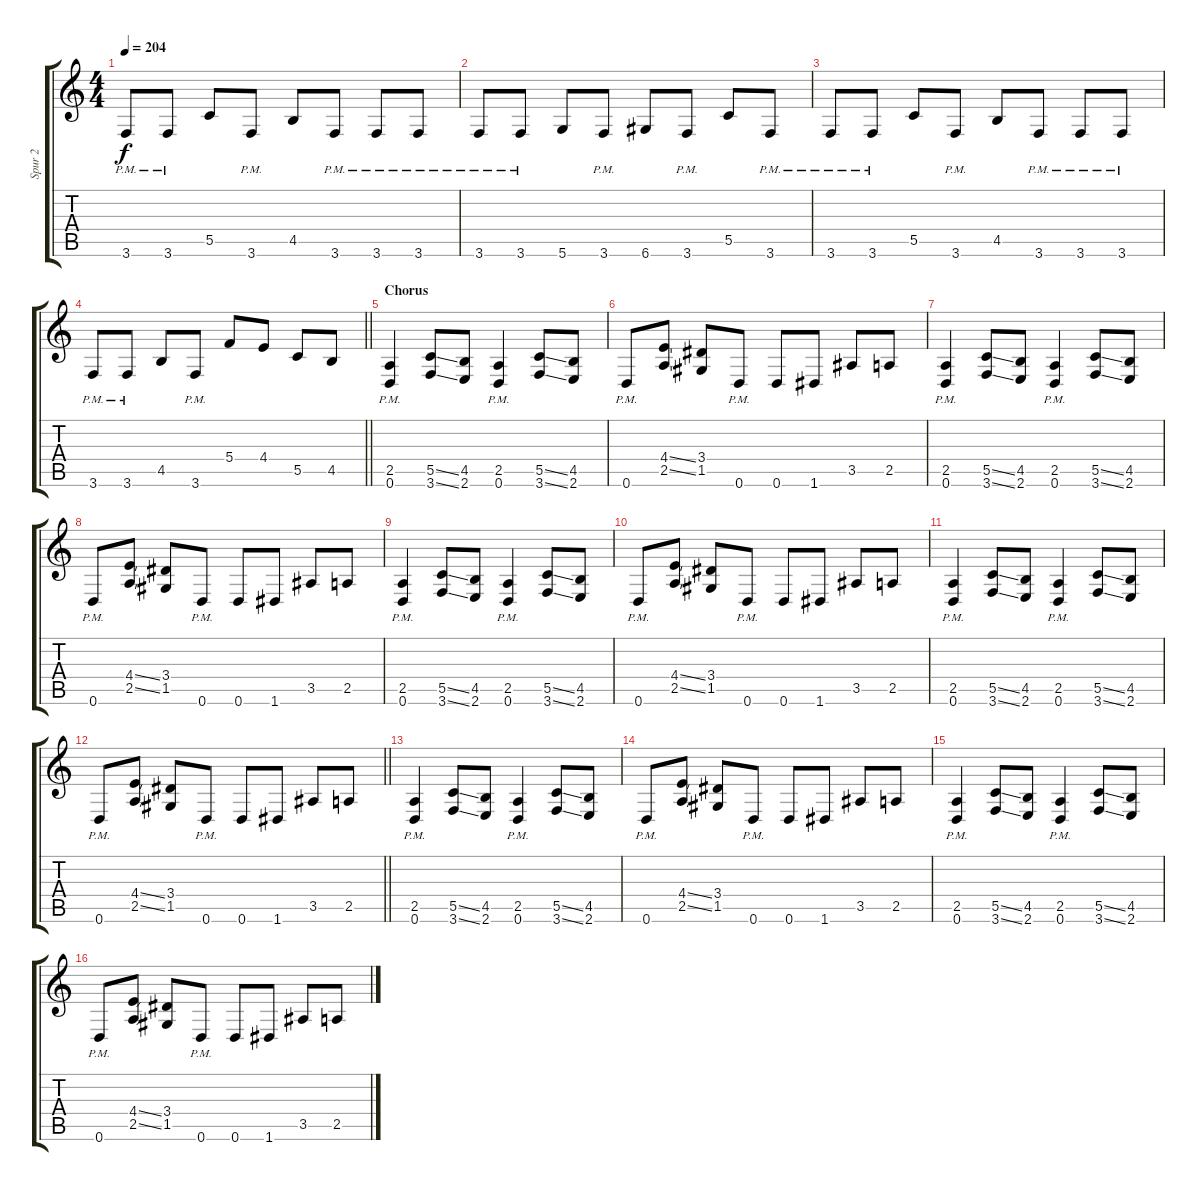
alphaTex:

\track ("Spur 2" "Spur 2") {instrument distortionguitar}
\staff {score tabs}
\tuning (D4 A3 F3 C3 G2 D2) {hide}
\ts (4 4)
\tempo 204
\clef g2
\ks c
3.6{pm}.8{dy f} 3.6{pm}.8 5.5.8 3.6{pm}.8 4.5.8 3.6{pm}.8 3.6{pm}.8 3.6{pm}.8 |
3.6{pm}.8 3.6{pm}.8 5.6.8 3.6{pm}.8 6.6.8 3.6{pm}.8 5.5.8 3.6{pm}.8 |
3.6{pm}.8 3.6{pm}.8 5.5.8 3.6{pm}.8 4.5.8 3.6{pm}.8 3.6{pm}.8 3.6{pm}.8 |
\barLineRight lightlight
3.6{pm}.8 3.6{pm}.8 4.5.8 3.6{pm}.8 5.4.8 4.4.8 5.5.8 4.5.8 |
\section ("" "Chorus")
(2.5{pm} 0.6{pm}).4 (5.5{ss} 3.6{ss}).8 (4.5 2.6).8 (2.5{pm} 0.6{pm}).4 (5.5{ss} 3.6{ss}).8 (4.5 2.6).8 |
0.6{pm}.8 (4.4{ss} 2.5{ss}).8 (3.4 1.5).8 0.6{pm}.8 0.6.8 1.6.8 3.5.8 2.5.8 |
(2.5{pm} 0.6{pm}).4 (5.5{ss} 3.6{ss}).8 (4.5 2.6).8 (2.5{pm} 0.6{pm}).4 (5.5{ss} 3.6{ss}).8 (4.5 2.6).8 |
0.6{pm}.8 (4.4{ss} 2.5{ss}).8 (3.4 1.5).8 0.6{pm}.8 0.6.8 1.6.8 3.5.8 2.5.8 |
(2.5{pm} 0.6{pm}).4 (5.5{ss} 3.6{ss}).8 (4.5 2.6).8 (2.5{pm} 0.6{pm}).4 (5.5{ss} 3.6{ss}).8 (4.5 2.6).8 |
0.6{pm}.8 (4.4{ss} 2.5{ss}).8 (3.4 1.5).8 0.6{pm}.8 0.6.8 1.6.8 3.5.8 2.5.8 |
(2.5{pm} 0.6{pm}).4 (5.5{ss} 3.6{ss}).8 (4.5 2.6).8 (2.5{pm} 0.6{pm}).4 (5.5{ss} 3.6{ss}).8 (4.5 2.6).8 |
\barLineRight lightlight
0.6{pm}.8 (4.4{ss} 2.5{ss}).8 (3.4 1.5).8 0.6{pm}.8 0.6.8 1.6.8 3.5.8 2.5.8 |
(2.5{pm} 0.6{pm}).4 (5.5{ss} 3.6{ss}).8 (4.5 2.6).8 (2.5{pm} 0.6{pm}).4 (5.5{ss} 3.6{ss}).8 (4.5 2.6).8 |
0.6{pm}.8 (4.4{ss} 2.5{ss}).8 (3.4 1.5).8 0.6{pm}.8 0.6.8 1.6.8 3.5.8 2.5.8 |
(2.5{pm} 0.6{pm}).4 (5.5{ss} 3.6{ss}).8 (4.5 2.6).8 (2.5{pm} 0.6{pm}).4 (5.5{ss} 3.6{ss}).8 (4.5 2.6).8 |
0.6{pm}.8 (4.4{ss} 2.5{ss}).8 (3.4 1.5).8 0.6{pm}.8 0.6.8 1.6.8 3.5.8 2.5.8
